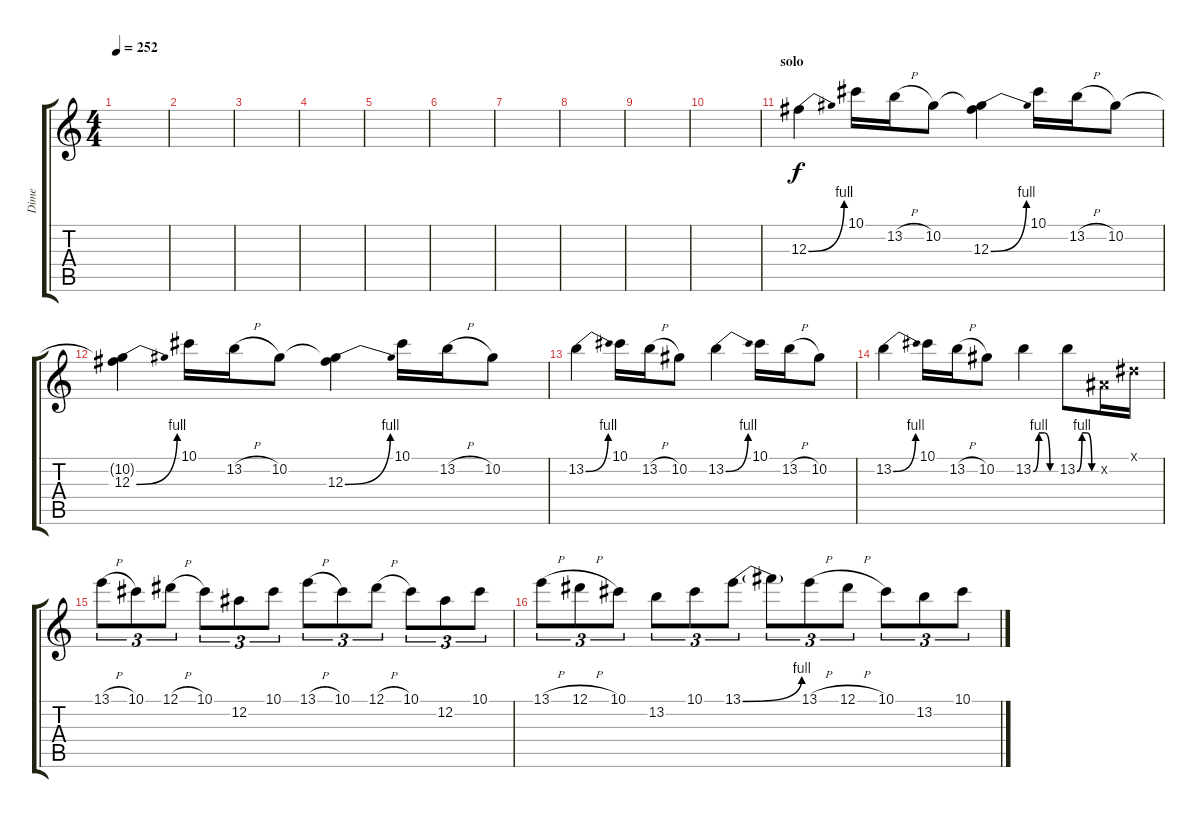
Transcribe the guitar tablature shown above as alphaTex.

\track ("Dime" "Dime") {instrument distortionguitar}
\staff {score tabs}
\tuning (Eb4 Bb3 Gb3 Db3 Ab2 Eb2) {hide}
\ts (4 4)
\tempo 252
\clef g2
\ks c
|
|
|
|
|
|
|
|
|
|
\section ("" "solo")
12.3{be (bend 0 0 60 4)}.4 10.1.16 13.2{h}.16 10.2.8 (10.2{t} 12.3{be (bend 0 0 60 4)}).4 10.1.16 13.2{h}.16 10.2.8 |
(10.2{t} 12.3{be (bend 0 0 60 4)}).4 10.1.16 13.2{h}.16 10.2.8 (10.2{t} 12.3{be (bend 0 0 60 4)}).4 10.1.16 13.2{h}.16 10.2.8 |
13.2{be (bend 0 0 60 4)}.4 10.1.16 13.2{h}.16 10.2.8 13.2{be (bend 0 0 60 4)}.4 10.1.16 13.2{h}.16 10.2.8 |
13.2{be (bend 0 0 60 4)}.4 10.1.16 13.2{h}.16 10.2.8 13.2{be (custom 0 0 15 4 30 4 45 0 60 0)}.4 13.2{be (custom 0 0 15 4 30 4 45 0 60 0)}.8 0.2{x}.16 0.1{x}.16 |
13.1{h}.8{tu (3 2)} 10.1.8{tu (3 2)} 12.1{h}.8{tu (3 2)} 10.1.8{tu (3 2)} 12.2.8{tu (3 2)} 10.1.8{tu (3 2)} 13.1{h}.8{tu (3 2)} 10.1.8{tu (3 2)} 12.1{h}.8{tu (3 2)} 10.1.8{tu (3 2)} 12.2.8{tu (3 2)} 10.1.8{tu (3 2)} |
13.1{h}.8{tu (3 2)} 12.1{h}.8{tu (3 2)} 10.1.8{tu (3 2)} 13.2.8{tu (3 2)} 10.1.8{tu (3 2)} 13.1{be (bend 0 0 60 4)}.8{tu (3 2)} 13.1{t}.8{tu (3 2)} 13.1{h}.8{tu (3 2)} 12.1{h}.8{tu (3 2)} 10.1.8{tu (3 2)} 13.2.8{tu (3 2)} 10.1.8{tu (3 2)}
